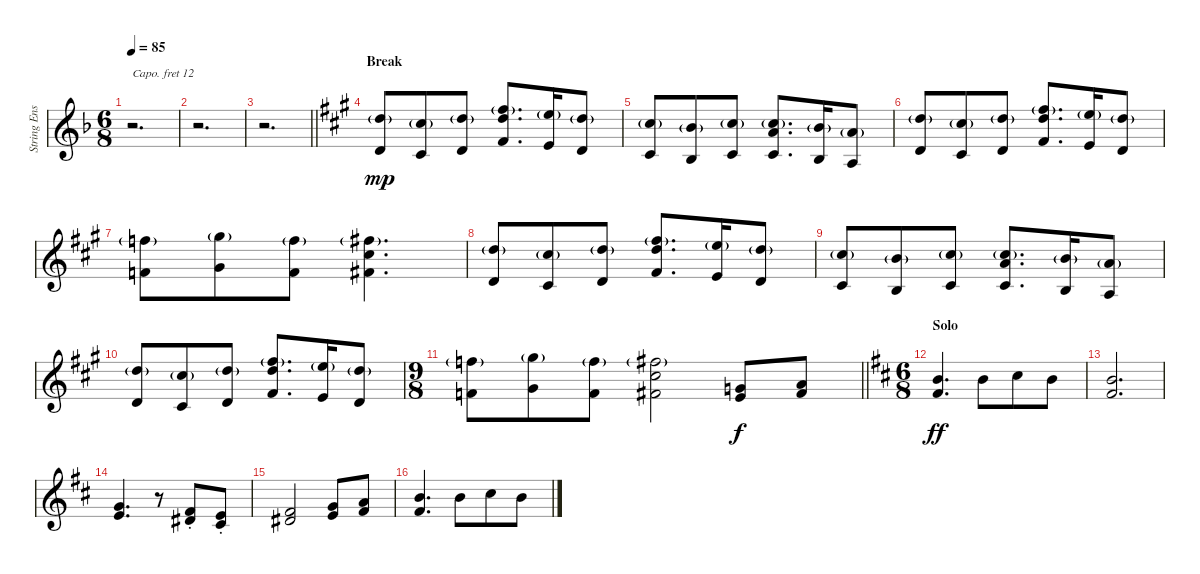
\track ("String Enssemble" "String Ens") {instrument stringensemble1}
\staff {score}
\capo 12
\tuning (E4 A3 D3 G2 C2) {hide}
\ts (6 8)
\tempo 85
\clef g2
\ks dminor
r.2{d dy f} |
r.2{d} |
\barLineRight lightlight
r.2{d} |
\section ("" "Break")
\ks f#minor
(5.2{g} 7.4).8{dy mp} (4.2{g} 6.4).8 (5.2{g} 0.3).8 (2.1{g} 5.2 4.3).8{d} (0.1{g} 2.3).16 (5.2{g} 0.3).8 |
(4.2{g} 6.4).8 (2.2{g} 4.4).8 (4.2{g} 6.4).8 (4.2{g} 7.3 6.4).8{d} (2.2{g} 4.4).16 (0.2{g} 2.4).8 |
(5.2{g} 0.3).8 (4.2{g} 6.4).8 (5.2{g} 0.3).8 (2.1{g} 5.2 4.3).8{d} (0.1{g} 2.3).16 (5.2{g} 0.3).8 |
(1.1{g} 3.3).8 (4.1{g} 6.3).8 (1.1{g} 3.3).8 (2.1{g} 4.2 4.3).4{d} |
(5.2{g} 0.3).8 (4.2{g} 6.4).8 (5.2{g} 0.3).8 (2.1{g} 5.2 4.3).8{d} (0.1{g} 2.3).16 (5.2{g} 0.3).8 |
(4.2{g} 6.4).8 (2.2{g} 4.4).8 (4.2{g} 6.4).8 (4.2{g} 7.3 6.4).8{d} (2.2{g} 4.4).16 (0.2{g} 2.4).8 |
(5.2{g} 0.3).8 (4.2{g} 6.4).8 (5.2{g} 0.3).8 (2.1{g} 5.2 4.3).8{d} (0.1{g} 2.3).16 (5.2{g} 0.3).8 |
\ts (9 8)
\barLineRight lightlight
(1.1{g} 3.3).8 (4.1{g} 6.3).8 (1.1{g} 3.3).8 (2.1{g} 4.2 4.3).2 (5.3 9.4).8{dy f} (0.2 4.3).8 |
\ts (6 8)
\section ("" "Solo")
\ks bminor
(2.2 4.3).4{d dy ff} 2.2.8 4.2.8 2.2.8 |
(2.2 4.3).2{d} |
(5.3 9.4).4{d} r.8 (4.3{st} 8.4{st}).8 (2.3{st} 6.4).8 |
(4.3 8.4).2 (5.3 9.4).8 (0.2 4.3).8 |
(2.2 4.3).4{d} 2.2.8 4.2.8 2.2.8
